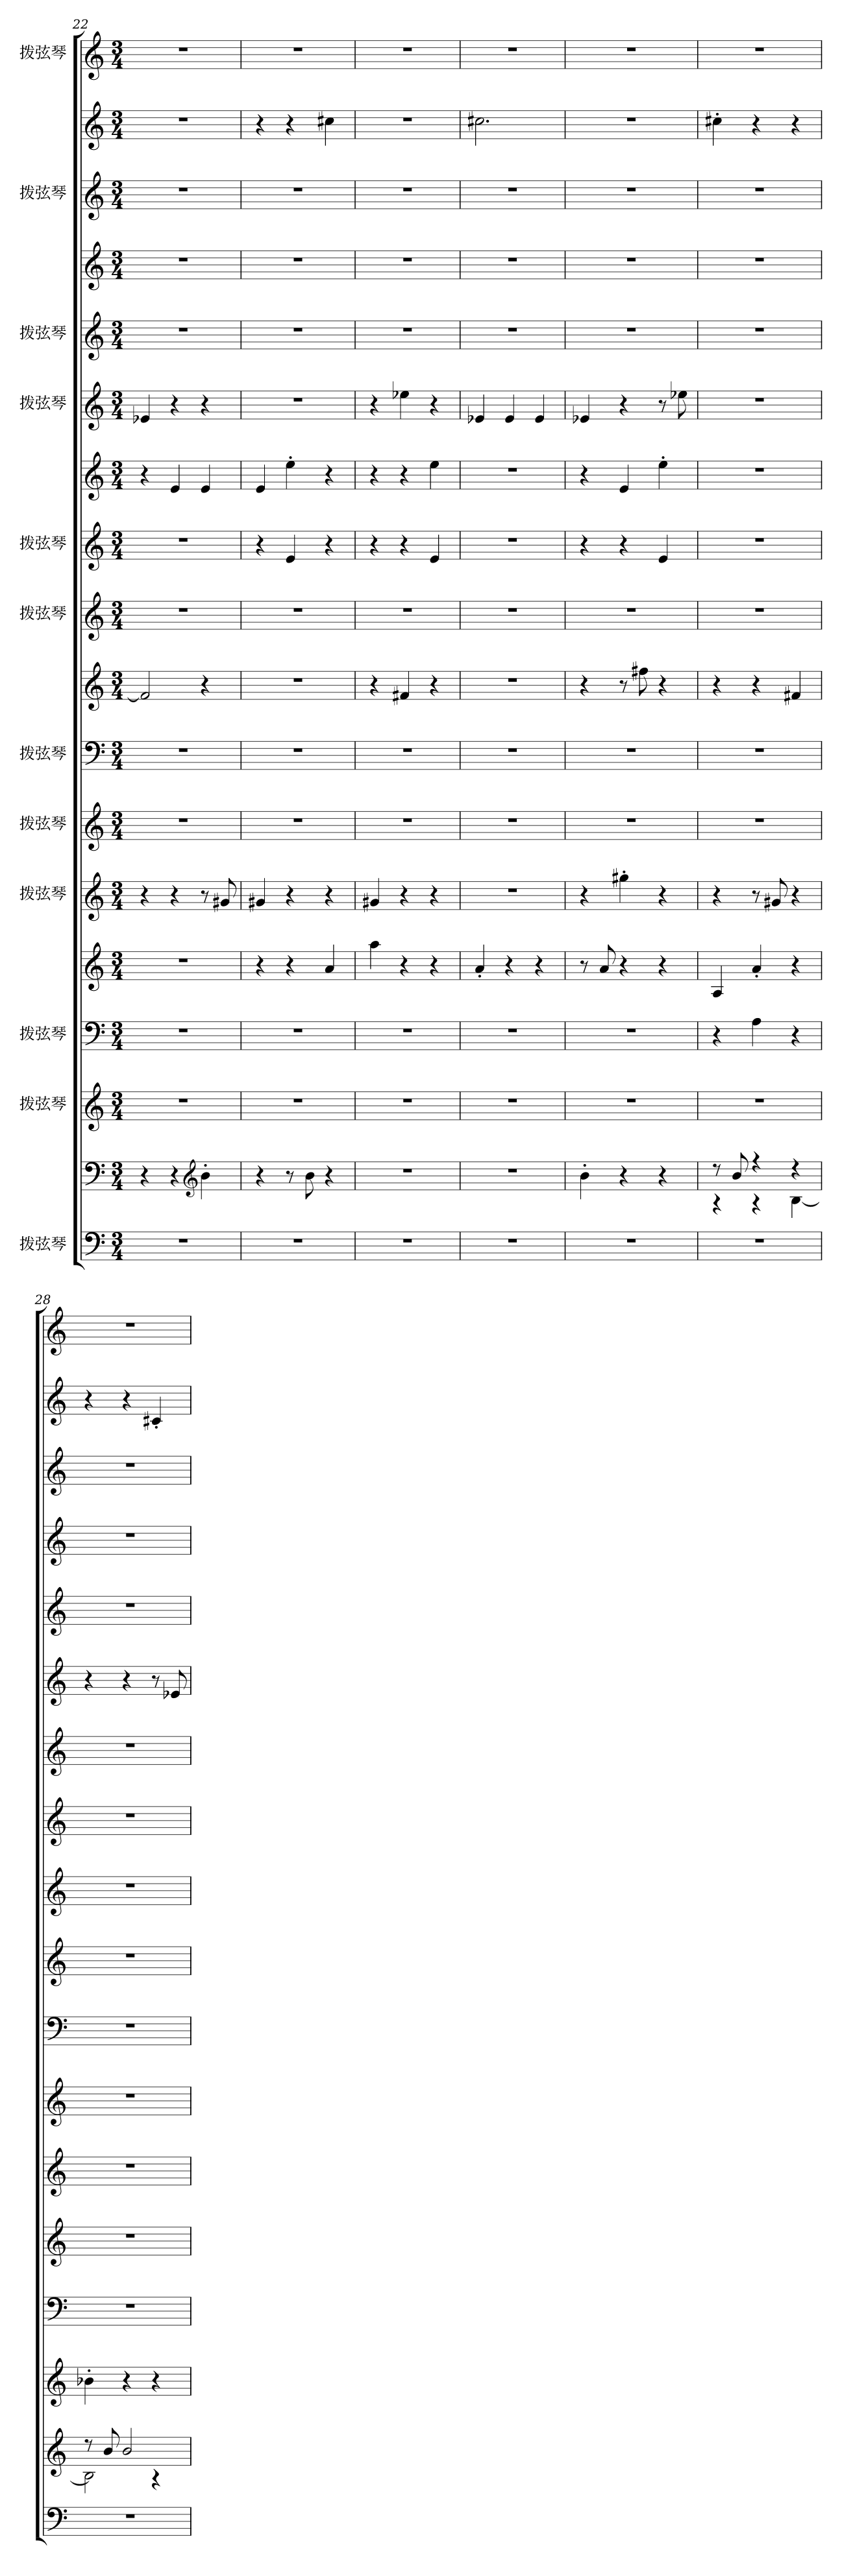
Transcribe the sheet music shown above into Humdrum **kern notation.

**kern	**kern	**kern	**kern	**kern	**kern	**kern	**kern	**kern	**kern	**kern	**kern	**kern	**kern	**kern	**kern	**kern	**kern
*part12	*part12	*part11	*part10	*part10	*part9	*part8	*part7	*part7	*part6	*part5	*part5	*part4	*part3	*part3	*part2	*part2	*part1
*staff18	*staff17	*staff16	*staff15	*staff14	*staff13	*staff12	*staff11	*staff10	*staff9	*staff8	*staff7	*staff6	*staff5	*staff4	*staff3	*staff2	*staff1
*I"拨弦琴	*	*I"拨弦琴	*I"拨弦琴	*	*I"拨弦琴	*I"拨弦琴	*I"拨弦琴	*	*I"拨弦琴	*I"拨弦琴	*	*I"拨弦琴	*I"拨弦琴	*	*I"拨弦琴	*	*I"拨弦琴
*clefF4	*clefF4	*clefG2	*clefF4	*clefG2	*clefG2	*clefG2	*clefF4	*clefG2	*clefG2	*clefG2	*clefG2	*clefG2	*clefG2	*clefG2	*clefG2	*clefG2	*clefG2
*k[]	*k[]	*k[]	*k[]	*k[]	*k[]	*k[]	*k[]	*k[]	*k[]	*k[]	*k[]	*k[]	*k[]	*k[]	*k[]	*k[]	*k[]
*M3/4	*M3/4	*M3/4	*M3/4	*M3/4	*M3/4	*M3/4	*M3/4	*M3/4	*M3/4	*M3/4	*M3/4	*M3/4	*M3/4	*M3/4	*M3/4	*M3/4	*M3/4
=22	=22	=22	=22	=22	=22	=22	=22	=22	=22	=22	=22	=22	=22	=22	=22	=22	=22
2.r	4r	2.r	2.r	2.r	4r	2.r	2.r	2f#/]	2.r	2.r	4r	4e-X/	2.r	2.r	2.r	2.r	2.r
.	4r	.	.	.	4r	.	.	.	.	.	4e/	4r	.	.	.	.	.
*	*clefG2	*	*	*	*	*	*	*	*	*	*	*	*	*	*	*	*
.	4b'\	.	.	.	8r	.	.	4r	.	.	4e/	4r	.	.	.	.	.
.	.	.	.	.	8g#X/	.	.	.	.	.	.	.	.	.	.	.	.
=23	=23	=23	=23	=23	=23	=23	=23	=23	=23	=23	=23	=23	=23	=23	=23	=23	=23
2.r	4r	2.r	2.r	4r	4g#X/	2.r	2.r	2.r	2.r	4r	4e/	2.r	2.r	2.r	2.r	4r	2.r
.	8r	.	.	4r	4r	.	.	.	.	4e/	4ee'\	.	.	.	.	4r	.
.	8b\	.	.	.	.	.	.	.	.	.	.	.	.	.	.	.	.
.	4r	.	.	4a/	4r	.	.	.	.	4r	4r	.	.	.	.	4cc#X\	.
=24	=24	=24	=24	=24	=24	=24	=24	=24	=24	=24	=24	=24	=24	=24	=24	=24	=24
2.r	2.r	2.r	2.r	4aa\	4g#X/	2.r	2.r	4r	2.r	4r	4r	4r	2.r	2.r	2.r	2.r	2.r
.	.	.	.	4r	4r	.	.	4f#X/	.	4r	4r	4ee-X\	.	.	.	.	.
.	.	.	.	4r	4r	.	.	4r	.	4e/	4ee\	4r	.	.	.	.	.
=25	=25	=25	=25	=25	=25	=25	=25	=25	=25	=25	=25	=25	=25	=25	=25	=25	=25
2.r	2.r	2.r	2.r	4a'/	2.r	2.r	2.r	2.r	2.r	2.r	2.r	4e-X/	2.r	2.r	2.r	2.cc#X\	2.r
.	.	.	.	4r	.	.	.	.	.	.	.	4e-/	.	.	.	.	.
.	.	.	.	4r	.	.	.	.	.	.	.	4e-/	.	.	.	.	.
!!LO:PB:g=z
=26	=26	=26	=26	=26	=26	=26	=26	=26	=26	=26	=26	=26	=26	=26	=26	=26	=26
2.r	4b'\	2.r	2.r	8r	4r	2.r	2.r	4r	2.r	4r	4r	4e-X/	2.r	2.r	2.r	2.r	2.r
.	.	.	.	8a/	.	.	.	.	.	.	.	.	.	.	.	.	.
.	4r	.	.	4r	4gg#X'\	.	.	8r	.	4r	4e/	4r	.	.	.	.	.
.	.	.	.	.	.	.	.	8ff#X\	.	.	.	.	.	.	.	.	.
.	4r	.	.	4r	4r	.	.	4r	.	4e/	4ee'\	8r	.	.	.	.	.
.	.	.	.	.	.	.	.	.	.	.	.	8ee-X\	.	.	.	.	.
=27	=27	=27	=27	=27	=27	=27	=27	=27	=27	=27	=27	=27	=27	=27	=27	=27	=27
*	*^	*	*	*	*	*	*	*	*	*	*	*	*	*	*	*	*
2.r	8r	4r	2.r	4r	4A/	4r	2.r	2.r	4r	2.r	2.r	2.r	2.r	2.r	2.r	2.r	4cc#X'\	2.r
.	8b/	.	.	.	.	.	.	.	.	.	.	.	.	.	.	.	.	.
.	4r	4r	.	4A\	4a'/	8r	.	.	4r	.	.	.	.	.	.	.	4r	.
.	.	.	.	.	.	8g#X/	.	.	.	.	.	.	.	.	.	.	.	.
.	4r	[4B\	.	4r	4r	4r	.	.	4f#X/	.	.	.	.	.	.	.	4r	.
=28	=28	=28	=28	=28	=28	=28	=28	=28	=28	=28	=28	=28	=28	=28	=28	=28	=28	=28
2.r	8r	2B\]	4b-X'\	2.r	2.r	2.r	2.r	2.r	2.r	2.r	2.r	2.r	4r	2.r	2.r	2.r	4r	2.r
.	8b/	.	.	.	.	.	.	.	.	.	.	.	.	.	.	.	.	.
.	2b/	.	4r	.	.	.	.	.	.	.	.	.	4r	.	.	.	4r	.
.	.	4r	4r	.	.	.	.	.	.	.	.	.	8r	.	.	.	4c#X'/	.
.	.	.	.	.	.	.	.	.	.	.	.	.	8e-X/	.	.	.	.	.
*	*v	*v	*	*	*	*	*	*	*	*	*	*	*	*	*	*	*	*
=	=	=	=	=	=	=	=	=	=	=	=	=	=	=	=	=	=
*-	*-	*-	*-	*-	*-	*-	*-	*-	*-	*-	*-	*-	*-	*-	*-	*-	*-
